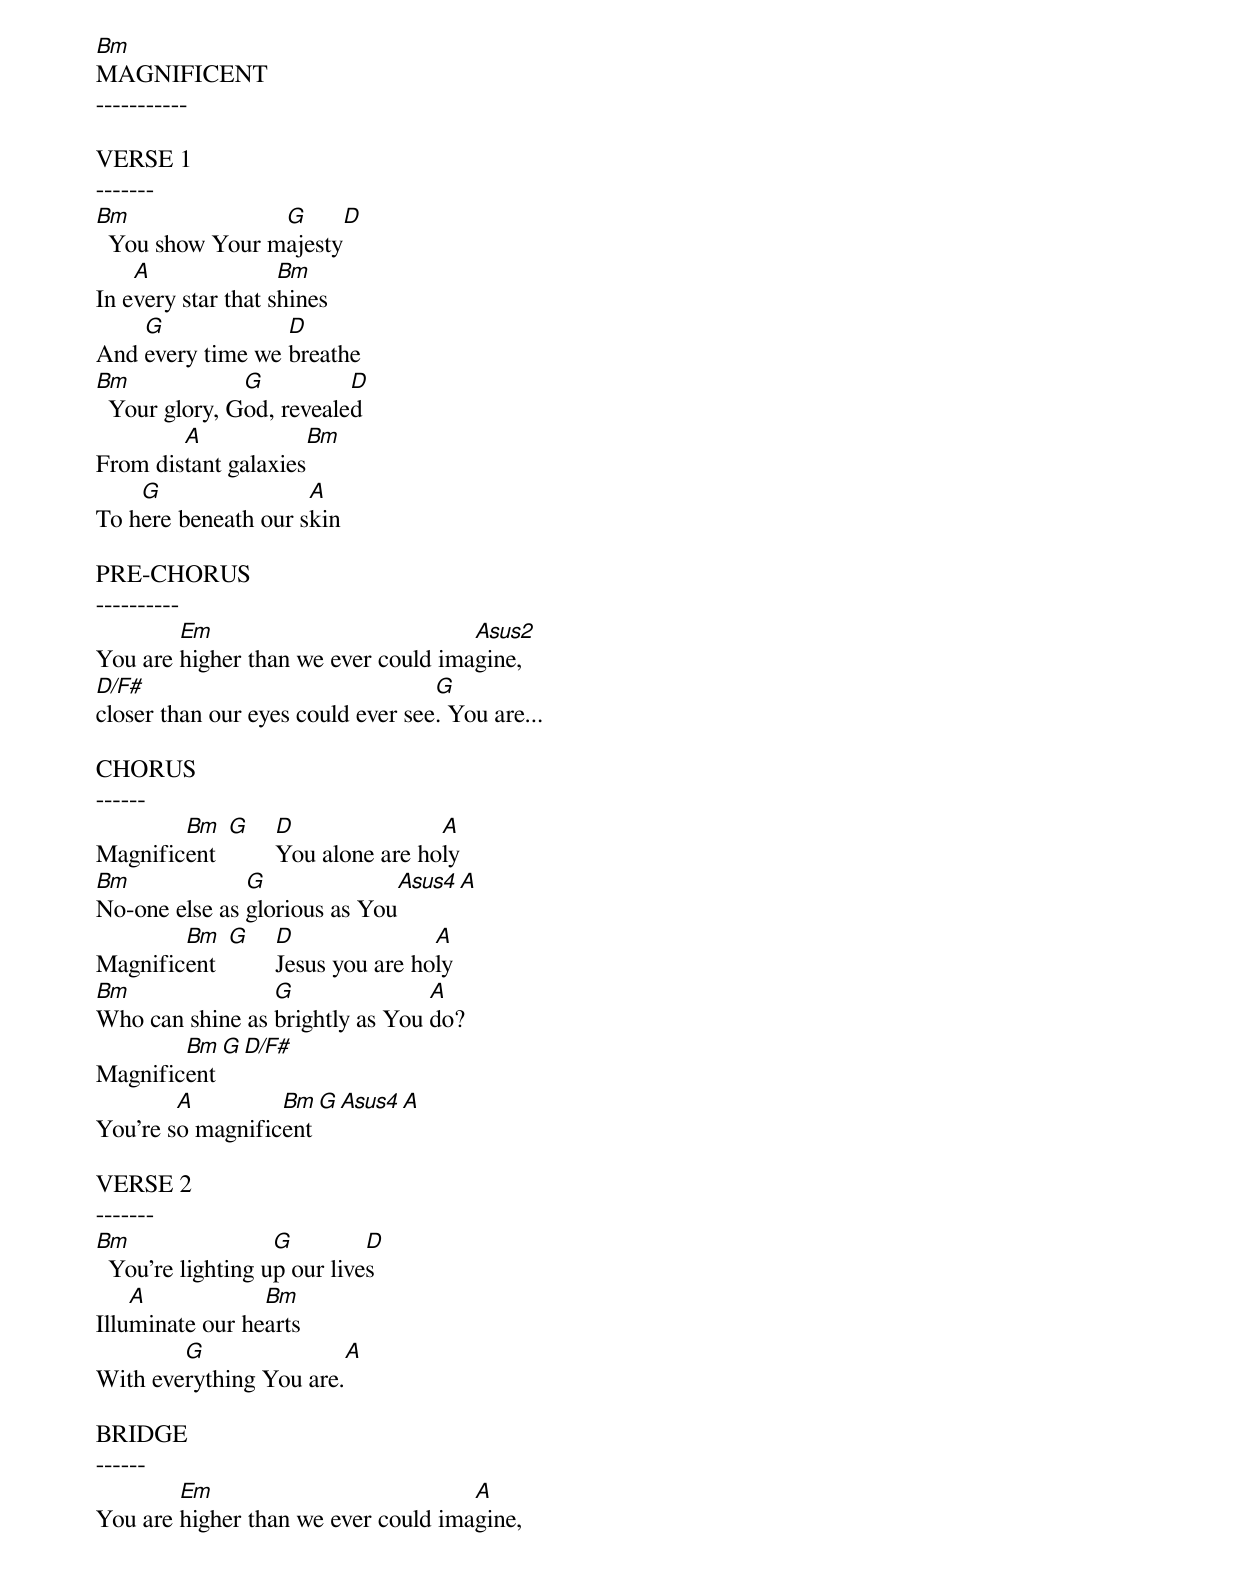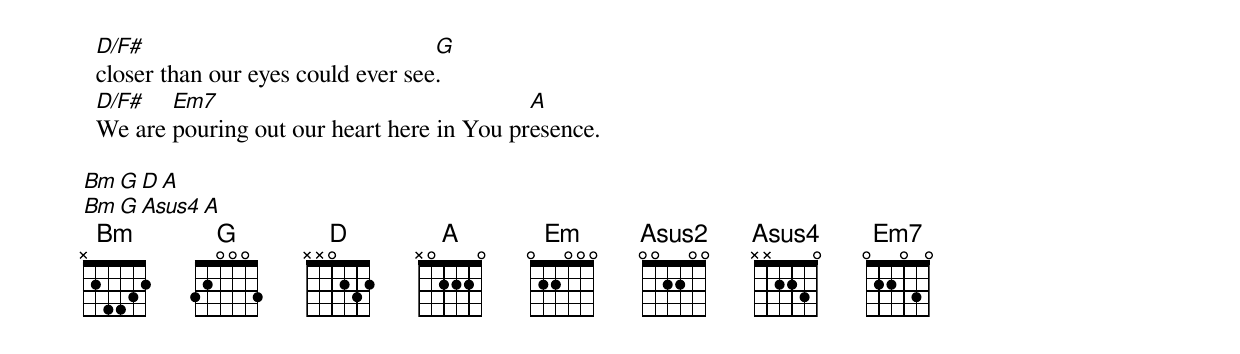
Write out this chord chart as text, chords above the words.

  Bm
  MAGNIFICENT
  -----------

  VERSE 1
  -------
  Bm               G      D
    You show Your majesty
      A               Bm
  In every star that shines
      G             D
  And every time we breathe
  Bm             G          D
    Your glory, God, revealed
          A             Bm
  From distant galaxies
      G                A
  To here beneath our skin

  PRE-CHORUS
  ----------
          Em                           Asus2
  You are higher than we ever could imagine,
  D/F#                               G
  closer than our eyes could ever see. You are...

  CHORUS
  ------
          Bm   G   D               A
  Magnificent      You alone are holy
  Bm             G              Asus4   A
  No-one else as glorious as You
          Bm   G   D               A
  Magnificent      Jesus you are holy
  Bm               G               A
  Who can shine as brightly as You do?
          Bm    G   D/F#
  Magnificent
          A         Bm     G    Asus4    A
  You're so magnificent

  VERSE 2
  -------
  Bm                 G         D
    You're lighting up our lives
      A            Bm
  Illuminate our hearts
          G               A
  With everything You are.

  BRIDGE
  ------
          Em                           A
  You are higher than we ever could imagine,
  D/F#                               G
  closer than our eyes could ever see.
  D/F#   Em7                                 A
  We are pouring out our heart here in You presence.

  Bm   G   D   A
  Bm   G   Asus4   A
